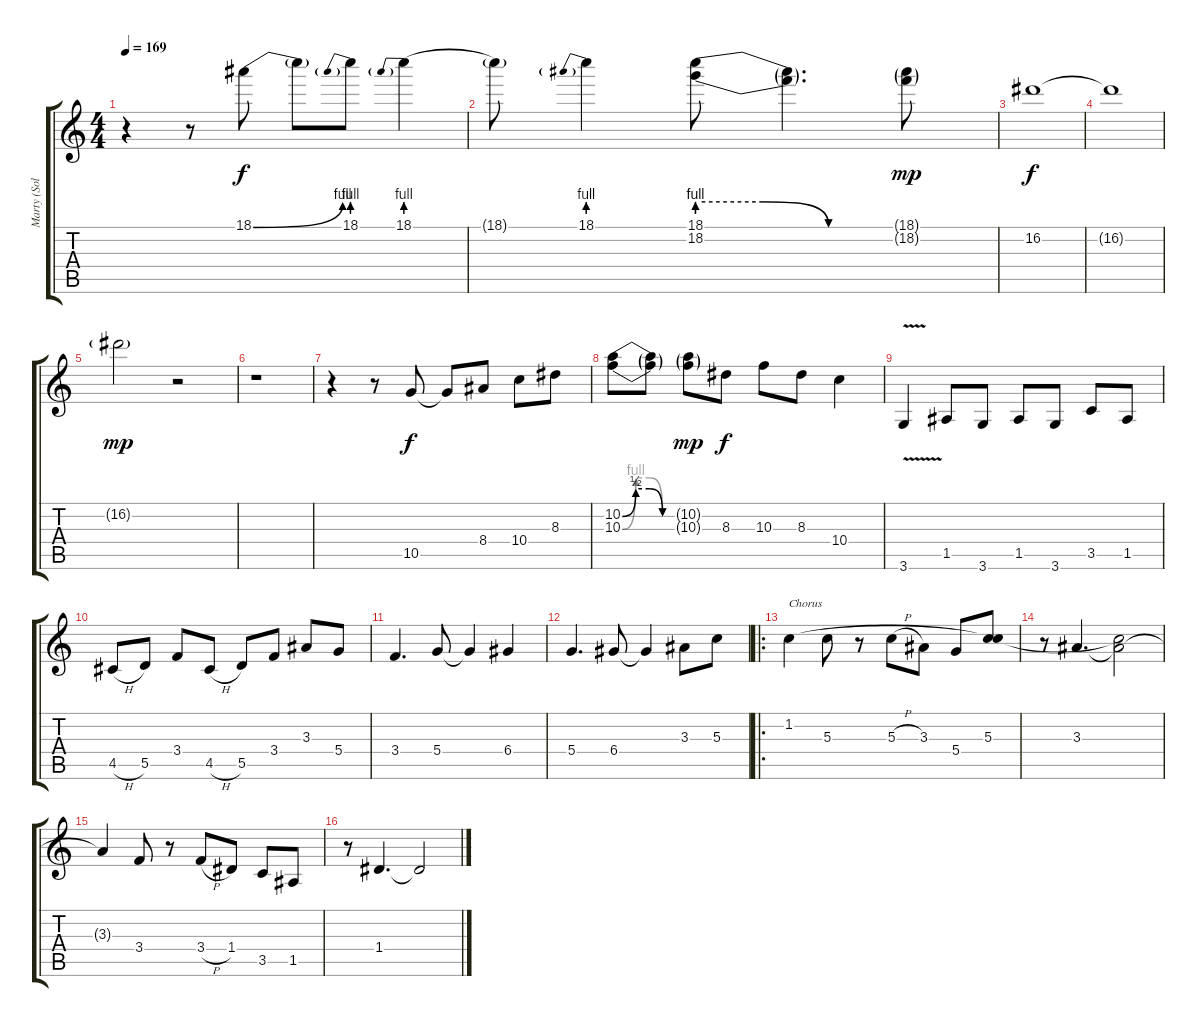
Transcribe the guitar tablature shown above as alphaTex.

\track ("Marty (Solo + Fills)" "Marty (Sol") {instrument distortionguitar}
\staff {score tabs}
\tuning (E4 B3 G3 D3 A2 E2) {hide}
\ts (4 4)
\tempo 169
\clef g2
\ks c
r.4{dy mp} r.8 18.1{be (bend 0 0 60 4)}.8{dy f} 18.1{t}.8 18.1{be (prebend 0 4 60 4)}.8 18.1{be (prebend 0 4 60 4)}.4 |
18.1{t}.8 18.1{be (prebend 0 4 60 4)}.4 (18.1{be (custom 0 4 20 4 40 0 60 0)} 18.2{be (custom 0 4 20 4 40 0 60 0)}).8 (18.1{t} 18.2{t}).4{d} (18.1{g} 18.2{g}).8{dy mp} |
16.2.1{dy f} |
16.2{t}.1 |
16.2{g}.2{dy mp} r.2 |
r.1 |
r.4 r.8 10.5.8{dy f} 10.5{t}.8 8.4.8 10.4.8 8.3.8 |
(10.2{be (custom 0 0 15 2 30 2 45 0 60 0)} 10.3{be (custom 0 0 15 4 30 4 45 0 60 0)}).8 (10.2{t} 10.3{t}).8 (10.2{g} 10.3{g}).8{dy mp} 8.3.8{dy f} 10.3.8 8.3.8 10.4.4 |
3.6{v}.4 1.5.8 3.6.8 1.5.8 3.6.8 3.5.8 1.5.8 |
4.5{h}.8 5.5.8 3.4.8 4.5{h}.8 5.5.8 3.4.8 3.3.8 5.4.8 |
3.4.4{d} 5.4.8 5.4{t}.4 6.4.4 |
5.4.4{d} 6.4.8 6.4{t}.4 3.3.8 5.3.8 |
\ro
1.2.4{txt "Chorus"} 5.3.8 r.8 5.3{h}.8 3.3.8 5.4.8 (1.2{t} 5.3).8 |
r.8 3.3.4{d} (1.2{t} 3.3{t}).2 |
3.3{t}.4 3.4.8 r.8 3.4{h}.8 1.4.8 3.5.8 1.5.8 |
r.8 1.4.4{d} 1.4{t}.2
